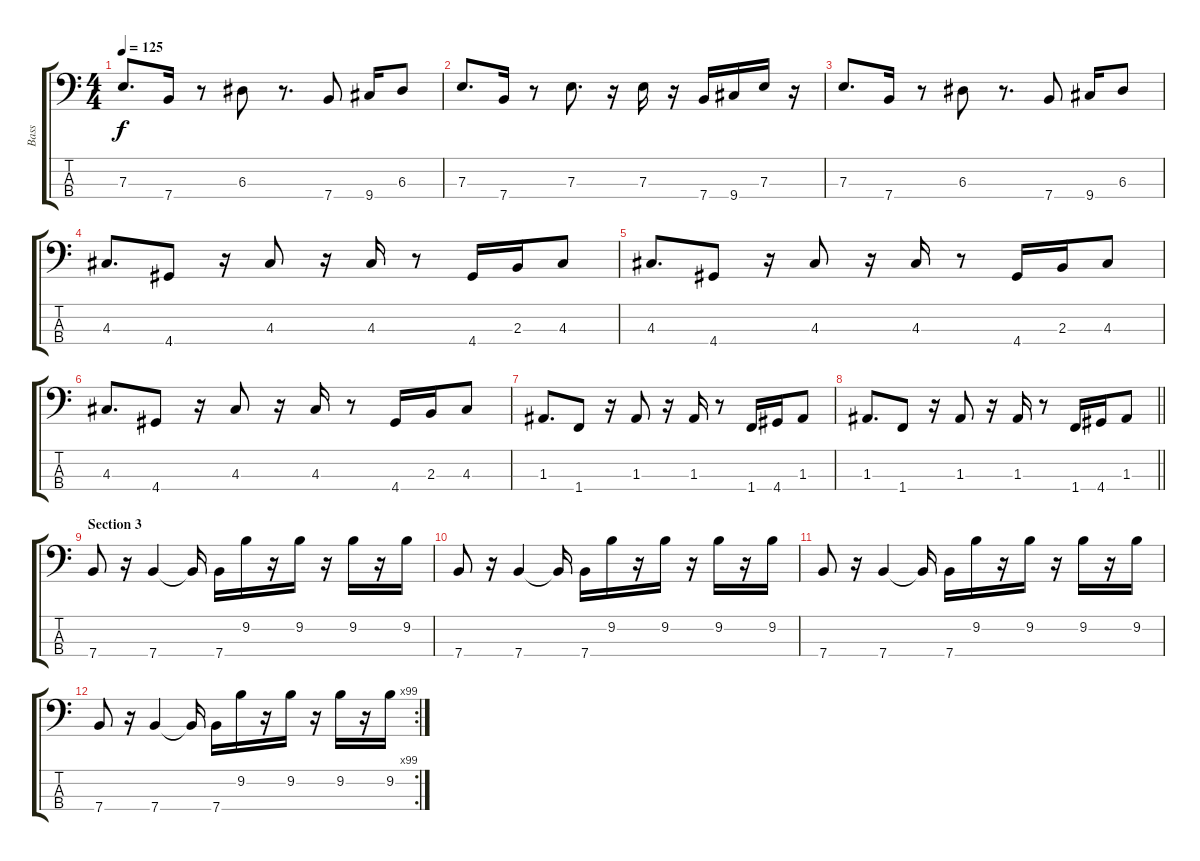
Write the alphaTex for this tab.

\track ("Bass" "Bass") {instrument electricbassfinger}
\staff {score tabs}
\tuning (G2 D2 A1 E1) {hide}
\ts (4 4)
\tempo 125
\clef f4
\ks c
7.3.8{d dy f} 7.4.16 r.8 6.3.8 r.8{d} 7.4.8 9.4.16 6.3.8 |
7.3.8{d} 7.4.16 r.8 7.3.8{d} r.16 7.3.16 r.16 7.4.16 9.4.16 7.3.16 r.16 |
7.3.8{d} 7.4.16 r.8 6.3.8 r.8{d} 7.4.8 9.4.16 6.3.8 |
4.3.8{d} 4.4.8 r.16 4.3.8 r.16 4.3.16 r.8 4.4.16 2.3.16 4.3.8 |
4.3.8{d} 4.4.8 r.16 4.3.8 r.16 4.3.16 r.8 4.4.16 2.3.16 4.3.8 |
4.3.8{d} 4.4.8 r.16 4.3.8 r.16 4.3.16 r.8 4.4.16 2.3.16 4.3.8 |
1.3.8{d} 1.4.8 r.16 1.3.8 r.16 1.3.16 r.8 1.4.16 4.4.16 1.3.8 |
\barLineRight lightlight
1.3.8{d} 1.4.8 r.16 1.3.8 r.16 1.3.16 r.8 1.4.16 4.4.16 1.3.8 |
\section ("" "Section 3")
7.4.8 r.16 7.4.4 7.4{t}.16 7.4.16 9.2.16 r.16 9.2.16 r.16 9.2.16 r.16 9.2.16 |
7.4.8 r.16 7.4.4 7.4{t}.16 7.4.16 9.2.16 r.16 9.2.16 r.16 9.2.16 r.16 9.2.16 |
7.4.8 r.16 7.4.4 7.4{t}.16 7.4.16 9.2.16 r.16 9.2.16 r.16 9.2.16 r.16 9.2.16 |
\rc 99
7.4.8 r.16 7.4.4 7.4{t}.16 7.4.16 9.2.16 r.16 9.2.16 r.16 9.2.16 r.16 9.2.16
